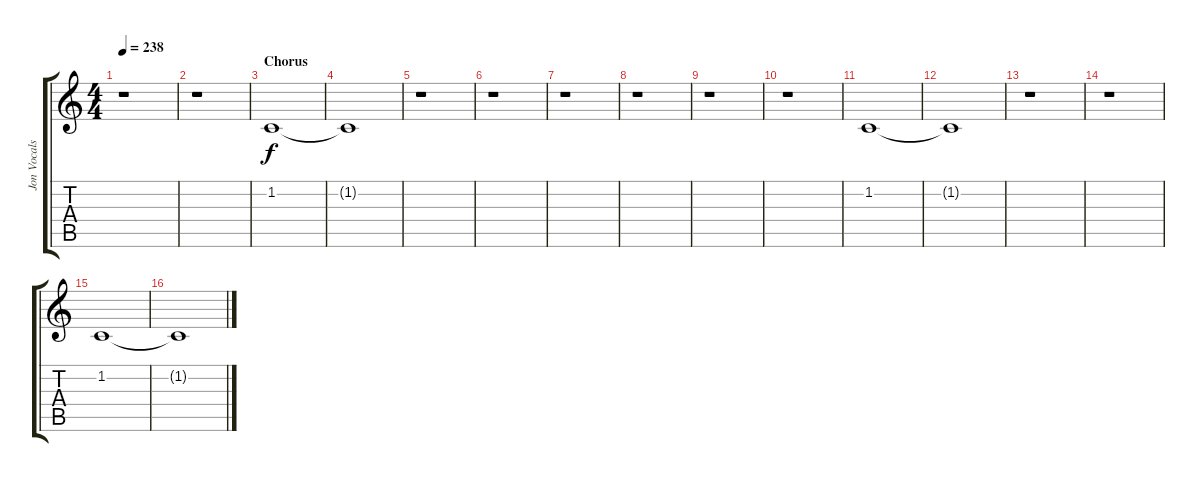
\track ("Jon Vocals" "Jon Vocals") {instrument lead1square}
\staff {score tabs}
\tuning (E4 B3 G3 D3 A2 E2) {hide}
\ts (4 4)
\tempo 238
\clef g2
\ks c
r.1{dy f} |
r.1 |
\section ("" "Chorus")
1.2.1 |
1.2{t}.1 |
r.1 |
r.1 |
r.1 |
r.1 |
r.1 |
r.1 |
1.2.1 |
1.2{t}.1 |
r.1 |
r.1 |
1.2.1 |
1.2{t}.1
